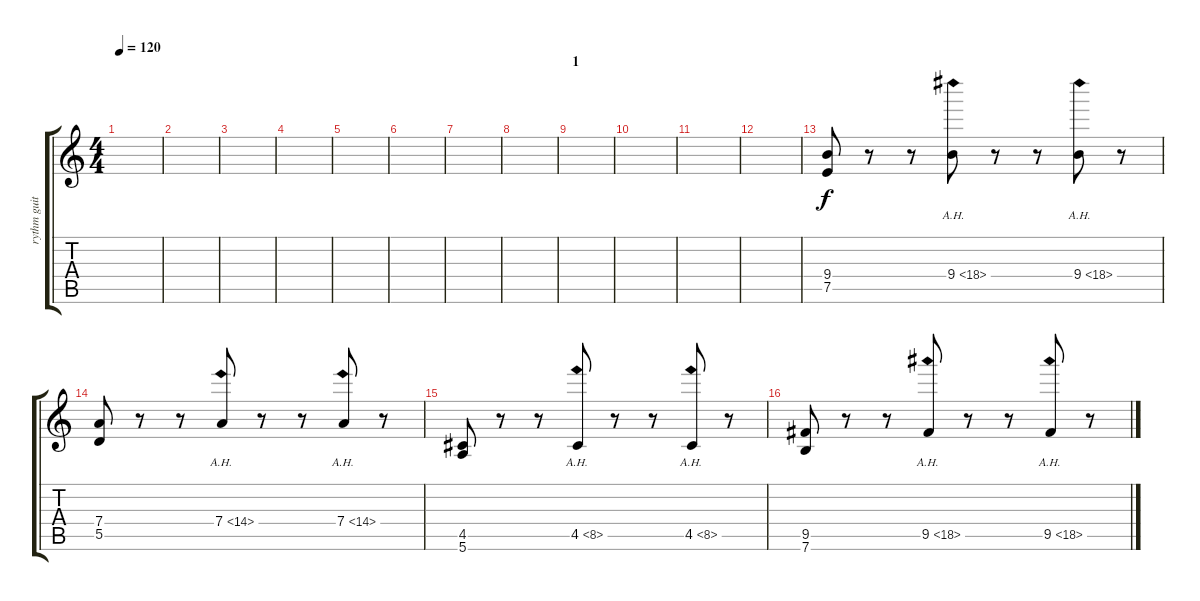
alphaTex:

\track ("rythm guitar 2" "rythm guit") {instrument acousticguitarnylon}
\staff {score tabs}
\tuning (E4 B3 G3 D3 A2 E2) {hide}
\ts (4 4)
\tempo 120
\clef g2
\ks c
|
|
|
|
|
|
|
|
\section ("" "1")
|
|
|
|
(9.4 7.5).8 r.8 r.8 9.4{ah 9}.8 r.8 r.8 9.4{ah 9}.8 r.8 |
(7.4 5.5).8 r.8 r.8 7.4{ah 7}.8 r.8 r.8 7.4{ah 7}.8 r.8 |
(4.5 5.6).8 r.8 r.8 4.5{ah 4}.8 r.8 r.8 4.5{ah 4}.8 r.8 |
(9.5 7.6).8 r.8 r.8 9.5{ah 9}.8 r.8 r.8 9.5{ah 9}.8 r.8
